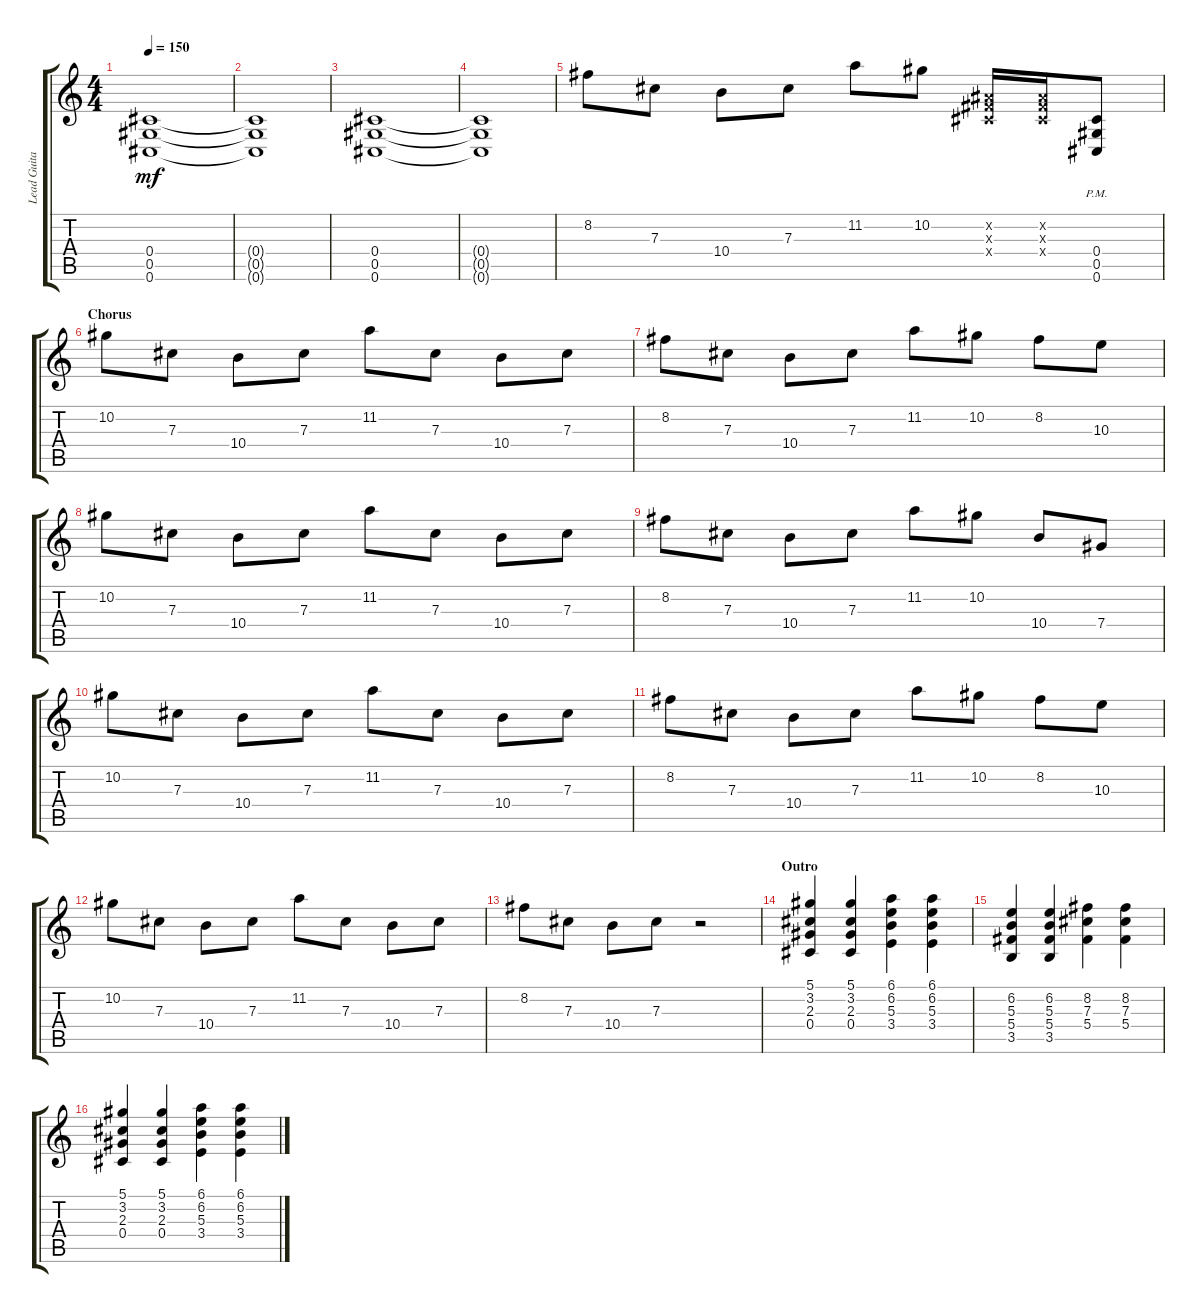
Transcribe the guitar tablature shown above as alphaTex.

\track ("Lead Guitar" "Lead Guita") {instrument distortionguitar}
\staff {score tabs}
\tuning (Eb4 Bb3 Gb3 Db3 Ab2 Db2) {hide}
\ts (4 4)
\tempo 150
\clef g2
\ks c
(0.4 0.5 0.6).1{dy mf} |
(0.4{t} 0.5{t} 0.6{t}).1 |
(0.4 0.5 0.6).1 |
(0.4{t} 0.5{t} 0.6{t}).1 |
8.2.8 7.3.8 10.4.8 7.3.8 11.2.8 10.2.8 (0.2{x} 0.3{x} 0.4{x}).16 (0.2{x} 0.3{x} 0.4{x}).16 (0.4{pm} 0.5{pm} 0.6{pm}).8 |
\section ("" "Chorus")
10.2.8 7.3.8 10.4.8 7.3.8 11.2.8 7.3.8 10.4.8 7.3.8 |
8.2.8 7.3.8 10.4.8 7.3.8 11.2.8 10.2.8 8.2.8 10.3.8 |
10.2.8 7.3.8 10.4.8 7.3.8 11.2.8 7.3.8 10.4.8 7.3.8 |
8.2.8 7.3.8 10.4.8 7.3.8 11.2.8 10.2.8 10.4.8 7.4.8 |
10.2.8 7.3.8 10.4.8 7.3.8 11.2.8 7.3.8 10.4.8 7.3.8 |
8.2.8 7.3.8 10.4.8 7.3.8 11.2.8 10.2.8 8.2.8 10.3.8 |
10.2.8 7.3.8 10.4.8 7.3.8 11.2.8 7.3.8 10.4.8 7.3.8 |
8.2.8 7.3.8 10.4.8 7.3.8 r.2 |
\section ("" "Outro")
(5.1 3.2 2.3 0.4).4 (5.1 3.2 2.3 0.4).4 (6.1 6.2 5.3 3.4).4 (6.1 6.2 5.3 3.4).4 |
(6.2 5.3 5.4 3.5).4 (6.2 5.3 5.4 3.5).4 (8.2 7.3 5.4).4 (8.2 7.3 5.4).4 |
(5.1 3.2 2.3 0.4).4 (5.1 3.2 2.3 0.4).4 (6.1 6.2 5.3 3.4).4 (6.1 6.2 5.3 3.4).4
